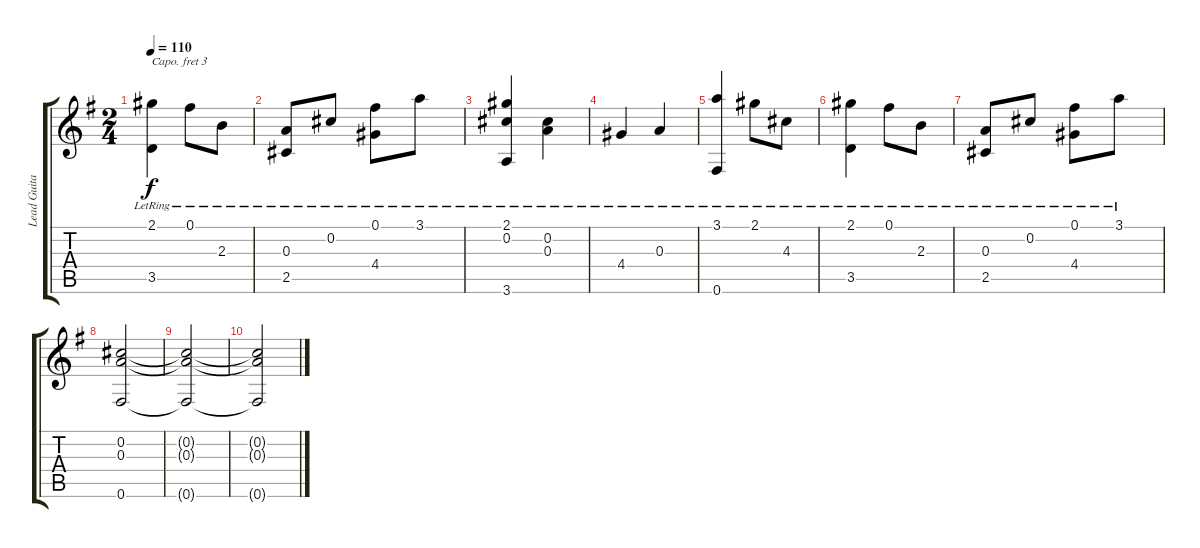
\track ("Lead Guitar Riff" "Lead Guita") {instrument acousticguitarnylon}
\staff {score tabs}
\capo 3
\tuning (Eb4 Bb3 Gb3 Db3 Ab2 Eb2) {hide}
\ts (2 4)
\tempo 110
\clef g2
\ks g
(2.1{lr} 3.5{lr}).4{dy f} 0.1{lr}.8 2.3{lr}.8 |
(0.3{lr} 2.5{lr}).8 0.2{lr}.8 (0.1{lr} 4.4).8 3.1{lr}.8 |
(2.1{lr} 0.2{lr} 3.6{lr}).4 (0.2{lr} 0.3{lr}).4 |
4.4{lr}.4 0.3{lr}.4 |
(3.1{lr} 0.6{lr}).4 2.1{lr}.8 4.3{lr}.8 |
(2.1{lr} 3.5{lr}).4 0.1{lr}.8 2.3{lr}.8 |
(0.3{lr} 2.5{lr}).8 0.2{lr}.8 (0.1{lr} 4.4{lr}).8 3.1{lr}.8 |
(0.2 0.3 0.6).2 |
(0.2{t} 0.3{t} 0.6{t}).2 |
(0.2{t} 0.3{t} 0.6{t}).2
